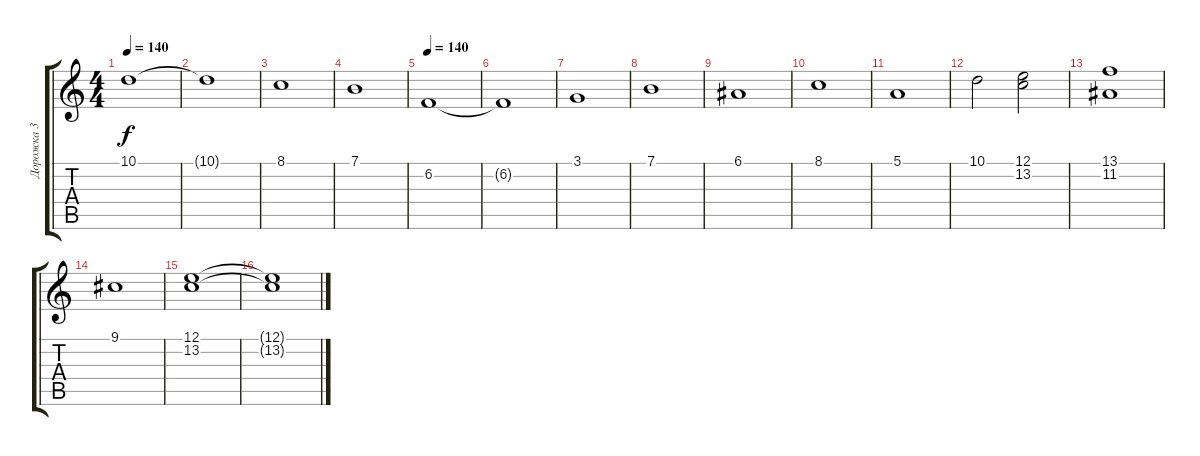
\track ("Дорожка 3" "Дорожка 3") {instrument stringensemble1}
\staff {score tabs}
\tuning (E4 B3 G3 D3 A2 E2) {hide}
\ts (4 4)
\tempo 140
\clef g2
\ks c
10.1.1{dy f} |
10.1{t}.1 |
8.1.1 |
7.1.1 |
\tempo 140
6.2.1 |
6.2{t}.1 |
3.1.1 |
7.1.1 |
6.1.1 |
8.1.1 |
5.1.1 |
10.1.2 (12.1 13.2).2 |
(13.1 11.2).1 |
9.1.1 |
(12.1 13.2).1 |
(12.1{t} 13.2{t}).1
